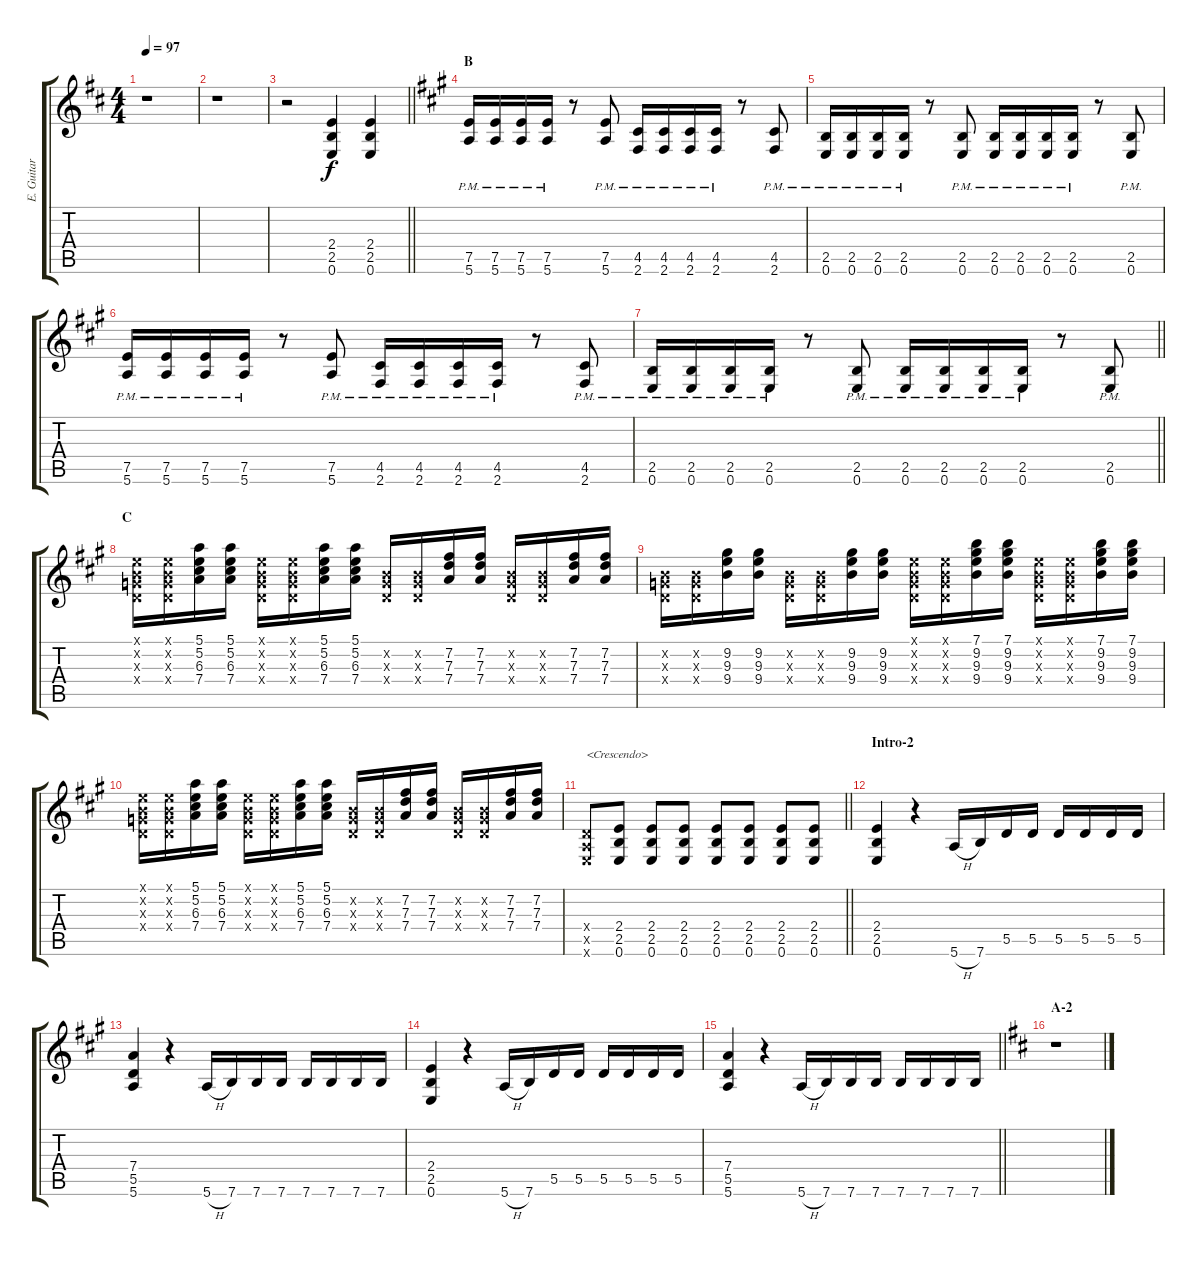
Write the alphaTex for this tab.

\track ("E. Guitar IV" "E. Guitar ") {instrument overdrivenguitar}
\staff {score tabs}
\tuning (E4 B3 G3 D3 A2 E2) {hide}
\ts (4 4)
\tempo 97
\clef g2
\ks d
r.1{dy f} |
r.1 |
\barLineRight lightlight
r.2 (2.4 2.5 0.6).4 (2.4 2.5 0.6).4 |
\section ("" "B")
\ks a
(7.5{pm} 5.6{pm}).16 (7.5{pm} 5.6{pm}).16 (7.5{pm} 5.6{pm}).16 (7.5{pm} 5.6{pm}).16 r.8 (7.5{pm} 5.6{pm}).8 (4.5{pm} 2.6{pm}).16 (4.5{pm} 2.6{pm}).16 (4.5{pm} 2.6{pm}).16 (4.5{pm} 2.6{pm}).16 r.8 (4.5{pm} 2.6{pm}).8 |
(2.5{pm} 0.6{pm}).16 (2.5{pm} 0.6{pm}).16 (2.5{pm} 0.6{pm}).16 (2.5{pm} 0.6{pm}).16 r.8 (2.5{pm} 0.6{pm}).8 (2.5{pm} 0.6{pm}).16 (2.5{pm} 0.6{pm}).16 (2.5{pm} 0.6{pm}).16 (2.5{pm} 0.6{pm}).16 r.8 (2.5{pm} 0.6{pm}).8 |
(7.5{pm} 5.6{pm}).16 (7.5{pm} 5.6{pm}).16 (7.5{pm} 5.6{pm}).16 (7.5{pm} 5.6{pm}).16 r.8 (7.5{pm} 5.6{pm}).8 (4.5{pm} 2.6{pm}).16 (4.5{pm} 2.6{pm}).16 (4.5{pm} 2.6{pm}).16 (4.5{pm} 2.6{pm}).16 r.8 (4.5{pm} 2.6{pm}).8 |
\barLineRight lightlight
(2.5{pm} 0.6{pm}).16 (2.5{pm} 0.6{pm}).16 (2.5{pm} 0.6{pm}).16 (2.5{pm} 0.6{pm}).16 r.8 (2.5{pm} 0.6{pm}).8 (2.5{pm} 0.6{pm}).16 (2.5{pm} 0.6{pm}).16 (2.5{pm} 0.6{pm}).16 (2.5{pm} 0.6{pm}).16 r.8 (2.5{pm} 0.6{pm}).8 |
\section ("" "C")
(0.1{x} 0.2{x} 0.3{x} 0.4{x}).16 (0.1{x} 0.2{x} 0.3{x} 0.4{x}).16 (5.1 5.2 6.3 7.4).16 (5.1 5.2 6.3 7.4).16 (0.1{x} 0.2{x} 0.3{x} 0.4{x}).16 (0.1{x} 0.2{x} 0.3{x} 0.4{x}).16 (5.1 5.2 6.3 7.4).16 (5.1 5.2 6.3 7.4).16 (0.2{x} 0.3{x} 0.4{x}).16 (0.2{x} 0.3{x} 0.4{x}).16 (7.2 7.3 7.4).16 (7.2 7.3 7.4).16 (0.2{x} 0.3{x} 0.4{x}).16 (0.2{x} 0.3{x} 0.4{x}).16 (7.2 7.3 7.4).16 (7.2 7.3 7.4).16 |
(0.2{x} 0.3{x} 0.4{x}).16 (0.2{x} 0.3{x} 0.4{x}).16 (9.2 9.3 9.4).16 (9.2 9.3 9.4).16 (0.2{x} 0.3{x} 0.4{x}).16 (0.2{x} 0.3{x} 0.4{x}).16 (9.2 9.3 9.4).16 (9.2 9.3 9.4).16 (0.1{x} 0.2{x} 0.3{x} 0.4{x}).16 (0.1{x} 0.2{x} 0.3{x} 0.4{x}).16 (7.1 9.2 9.3 9.4).16 (7.1 9.2 9.3 9.4).16 (0.1{x} 0.2{x} 0.3{x} 0.4{x}).16 (0.1{x} 0.2{x} 0.3{x} 0.4{x}).16 (7.1 9.2 9.3 9.4).16 (7.1 9.2 9.3 9.4).16 |
(0.1{x} 0.2{x} 0.3{x} 0.4{x}).16 (0.1{x} 0.2{x} 0.3{x} 0.4{x}).16 (5.1 5.2 6.3 7.4).16 (5.1 5.2 6.3 7.4).16 (0.1{x} 0.2{x} 0.3{x} 0.4{x}).16 (0.1{x} 0.2{x} 0.3{x} 0.4{x}).16 (5.1 5.2 6.3 7.4).16 (5.1 5.2 6.3 7.4).16 (0.2{x} 0.3{x} 0.4{x}).16 (0.2{x} 0.3{x} 0.4{x}).16 (7.2 7.3 7.4).16 (7.2 7.3 7.4).16 (0.2{x} 0.3{x} 0.4{x}).16 (0.2{x} 0.3{x} 0.4{x}).16 (7.2 7.3 7.4).16 (7.2 7.3 7.4).16 |
\barLineRight lightlight
(0.4{x} 0.5{x} 0.6{x}).8{txt "<Crescendo>"} (2.4 2.5 0.6).8 (2.4 2.5 0.6).8 (2.4 2.5 0.6).8 (2.4 2.5 0.6).8 (2.4 2.5 0.6).8 (2.4 2.5 0.6).8 (2.4 2.5 0.6).8 |
\section ("" "Intro-2")
(2.4 2.5 0.6).4 r.4 5.6{h}.16 7.6.16 5.5.16 5.5.16 5.5.16 5.5.16 5.5.16 5.5.16 |
(7.4 5.5 5.6).4 r.4 5.6{h}.16 7.6.16 7.6.16 7.6.16 7.6.16 7.6.16 7.6.16 7.6.16 |
(2.4 2.5 0.6).4 r.4 5.6{h}.16 7.6.16 5.5.16 5.5.16 5.5.16 5.5.16 5.5.16 5.5.16 |
\barLineRight lightlight
(7.4 5.5 5.6).4 r.4 5.6{h}.16 7.6.16 7.6.16 7.6.16 7.6.16 7.6.16 7.6.16 7.6.16 |
\section ("" "A-2")
\ks d
r.1
